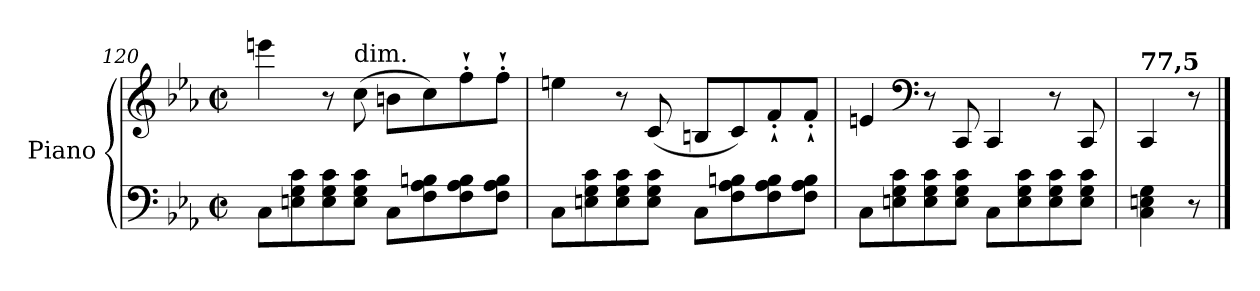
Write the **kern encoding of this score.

**kern	**kern
*part1	*part1
*staff2	*staff1
*I"Piano	*
*I'Pno	*
*clefF4	*clefG2
*k[b-e-a-]	*k[b-e-a-]
*E-:	*E-:
*M2/2	*M2/2
*met(c|)	*met(c|)
=120	=120
8C\L	4eeen\
8En\ 8G\ 8c\	.
8E\ 8G\ 8c\	8r
!	!LO:TX:a:t=dim.
8E\ 8G\ 8c\J	(>8cc\
8C\L	8bn\L
8F\ 8A-\ 8Bn\	8cc\)
8F\ 8A-\ 8B\	8ff'`\
8F\ 8A-\ 8B\J	8ff'`\J
!!LO:PB:g=z
=121	=121
8C\L	4een\
8En\ 8G\ 8c\	.
8E\ 8G\ 8c\	8r
8E\ 8G\ 8c\J	(<8c/
8C\L	8Bn/L
8F\ 8A-\ 8Bn\	8c/)
8F\ 8A-\ 8B\	8f'`/
8F\ 8A-\ 8B\J	8f'`/J
=122	=122
8C\L	4en/
8En\ 8G\ 8c\	.
*	*clefF4
8E\ 8G\ 8c\	8r
8E\ 8G\ 8c\J	8CC/
8C\L	4CC/
8E\ 8G\ 8c\	.
8E\ 8G\ 8c\	8r
8E\ 8G\ 8c\J	8CC/
=123	=123
!	!LO:TX:a:B:t=77,5
4C\ 4En\ 4G\	4CC/
8r	8r
==	==
*-	*-
